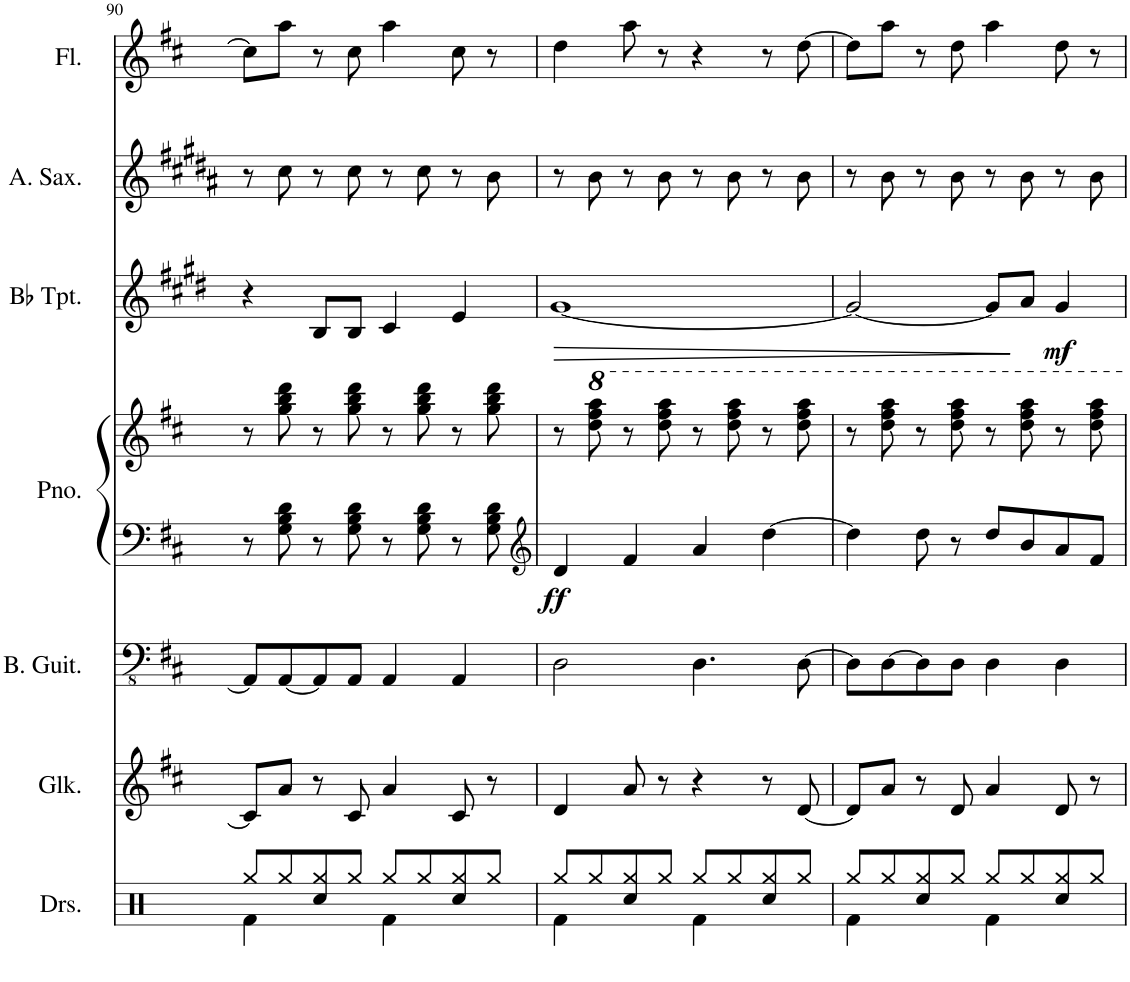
**kern	**kern	**kern	**kern	**kern	**dynam	**kern	**dynam	**kern	**kern
*part7	*part6	*part5	*part4	*part4	*part4	*part3	*part3	*part2	*part1
*staff8	*staff7	*staff6	*staff5	*staff4	*staff4/5	*staff3	*staff3	*staff2	*staff1
*I"Drumset	*I"Glockenspiel	*I"Bass Guitar	*I"Piano	*	*	*I"Bb Trumpet	*	*I"Alto Saxophone	*I"Flute
*I'Drs.	*I'Glk.	*I'B. Guit.	*I'Pno.	*	*	*I'Bb Tpt.	*	*I'A. Sax.	*I'Fl.
!!LO:PB:g=z
*clefX	*clefG2	*clefFv4	*clefF4	*clefG2	*	*clefG2	*	*clefG2	*clefG2
*	*Trd-14c-24	*	*	*	*	*Trd1c2	*	*Trd5c9	*
*k[]	*k[f#c#]	*k[f#c#]	*k[f#c#]	*k[f#c#]	*	*k[f#c#g#d#]	*	*k[f#c#g#d#a#]	*k[f#c#]
*M4/4	*M4/4	*M4/4	*M4/4	*M4/4	*	*M4/4	*	*M4/4	*M4/4
=90	=90	=90	=90	=90	=90	=90	=90	=90	=90
*^	*	*	*	*	*	*	*	*	*
4Rf\	8Rgg/L	8c#/L]	8AAA/L]	8r	8r	.	4r	.	8r	8cc#\L]
.	8Rgg/	8a/J	[8AAA/	8G\ 8B\ 8d\	8gg\ 8bb\ 8ddd\	.	.	.	8cc#\	8aa\J
4Rcc/	8Rgg/	8r	8AAA/]	8r	8r	.	8B/L	.	8r	8r
.	8Rgg/J	8c#/	8AAA/J	8G\ 8B\ 8d\	8gg\ 8bb\ 8ddd\	.	8B/J	.	8cc#\	8cc#\
4Rf\	8Rgg/L	4a/	4AAA/	8r	8r	.	4c#/	.	8r	4aa\
.	8Rgg/	.	.	8G\ 8B\ 8d\	8gg\ 8bb\ 8ddd\	.	.	.	8cc#\	.
4Rcc/	8Rgg/	8c#/	4AAA/	8r	8r	.	4e/	.	8r	8cc#\
.	8Rgg/J	8r	.	8G\ 8B\ 8d\	8gg\ 8bb\ 8ddd\	.	.	.	8b\	8r
=91	=91	=91	=91	=91	=91	=91	=91	=91	=91	=91
*	*	*	*	*clefG2	*	*	*	*	*	*
!	!	!	!	!	!	!LO:DY:b=2	!	!LO:HP:b	!	!
4Rf\	8Rgg/L	4d/	2DD\	4d/	8r	ff	[1g#	>	8r	4dd\
.	8Rgg/	.	.	.	8ddd\ 8fff#\ 8aaa\	.	.	.	8b\	.
4Rcc/	8Rgg/	8a/	.	4f#/	8r	.	.	.	8r	8aa\
.	8Rgg/J	8r	.	.	8ddd\ 8fff#\ 8aaa\	.	.	.	8b\	8r
4Rf\	8Rgg/L	4r	4.DD\	4a/	8r	.	.	.	8r	4r
.	8Rgg/	.	.	.	8ddd\ 8fff#\ 8aaa\	.	.	.	8b\	.
4Rcc/	8Rgg/	8r	.	[4dd\	8r	.	.	.	8r	8r
.	8Rgg/J	[8d/	[8DD\	.	8ddd\ 8fff#\ 8aaa\	.	.	.	8b\	[8dd\
=92	=92	=92	=92	=92	=92	=92	=92	=92	=92	=92
4Rf\	8Rgg/L	8d/L]	8DD\L]	4dd\]	8r	.	2g#/_	.	8r	8dd\L]
.	8Rgg/	8a/J	[8DD\	.	8ddd\ 8fff#\ 8aaa\	.	.	.	8b\	8aa\J
4Rcc/	8Rgg/	8r	8DD\]	8dd\	8r	.	.	.	8r	8r
.	8Rgg/J	8d/	8DD\J	8r	8ddd\ 8fff#\ 8aaa\	.	.	.	8b\	8dd\
4Rf\	8Rgg/L	4a/	4DD\	8dd/L	8r	.	8g#/L]	.	8r	4aa\
.	8Rgg/	.	.	8b/	8ddd\ 8fff#\ 8aaa\	.	8a/J	]	8b\	.
!	!	!	!	!	!	!	!	!LO:DY:b	!	!
4Rcc/	8Rgg/	8d/	4DD\	8a/	8r	.	4g#/	mf	8r	8dd\
.	8Rgg/J	8r	.	8f#/J	8ddd\ 8fff#\ 8aaa\	.	.	.	8b\	8r
*v	*v	*	*	*	*	*	*	*	*	*
=	=	=	=	=	=	=	=	=	=
*-	*-	*-	*-	*-	*-	*-	*-	*-	*-
